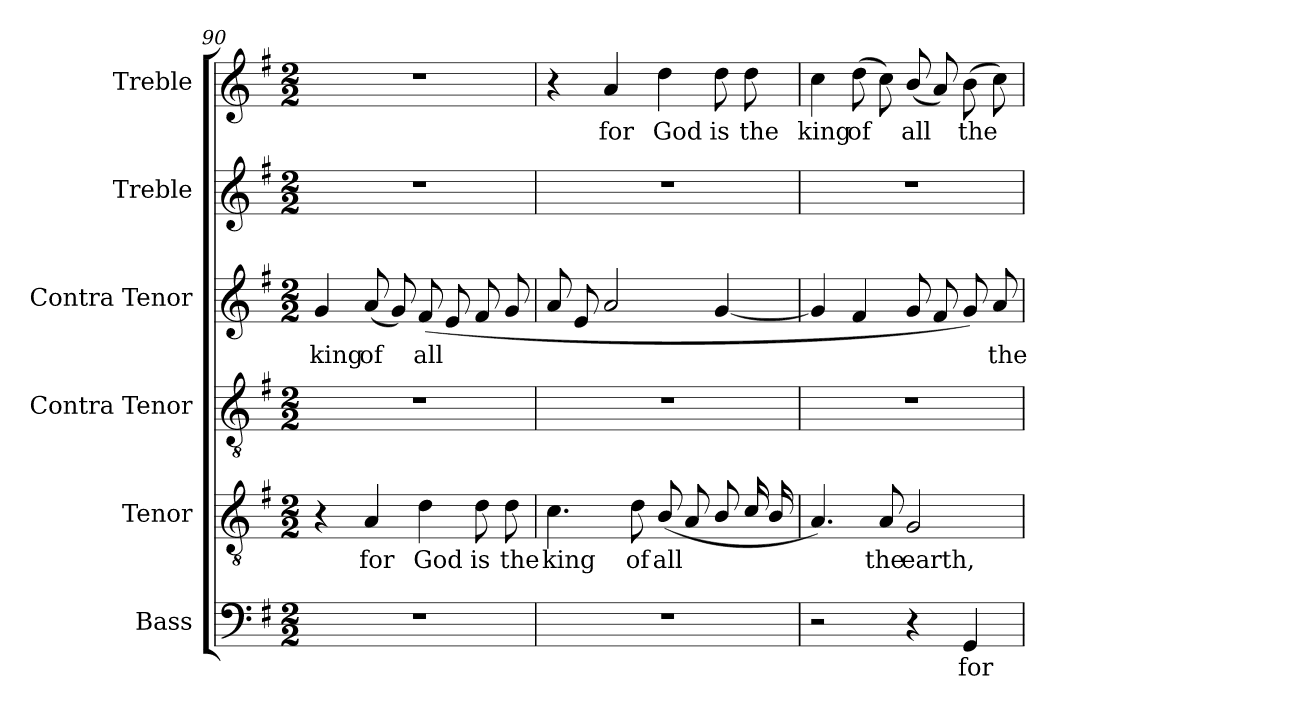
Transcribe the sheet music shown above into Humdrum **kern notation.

**kern	**text	**kern	**text	**kern	**kern	**text	**kern	**kern	**text
*part6	*part6	*part5	*part5	*part4	*part3	*part3	*part2	*part1	*part1
*staff6	*staff6	*staff5	*staff5	*staff4	*staff3	*staff3	*staff2	*staff1	*staff1
*I"Bass	*	*I"Tenor	*	*I"Contra Tenor	*I"Contra Tenor	*	*I"Treble	*I"Treble	*
*I'B.	*	*I'T.	*	*	*	*	*	*	*
*clefF4	*	*clefGv2	*	*clefGv2	*clefG2	*	*clefG2	*clefG2	*
*	*	*ITrd7c12	*	*ITrd7c12	*	*	*	*	*
*k[f#]	*	*k[f#]	*	*k[f#]	*k[f#]	*	*k[f#]	*k[f#]	*
*G:	*	*G:	*	*G:	*G:	*	*G:	*G:	*
*M2/2	*	*M2/2	*	*M2/2	*M2/2	*	*M2/2	*M2/2	*
=90	=90	=90	=90	=90	=90	=90	=90	=90	=90
!	!	!	!	!	!	!LO:LY:b:color=#000000	!	!	!
1r	.	4r	.	1r	4gi/	king	1r	1r	.
!	!	!	!LO:LY:b:color=#000000	!	!	!	!	!	!
!	!	!	!	!	!	!LO:LY:b:color=#000000	!	!	!
.	.	4AAi/	for	.	(8ai/	of	.	.	.
.	.	.	.	.	8gi/)	.	.	.	.
!	!	!	!LO:LY:b:color=#000000	!	!	!	!	!	!
!	!	!	!	!	!	!LO:LY:b:color=#000000	!	!	!
.	.	4Di\	God	.	(8f#i/	all	.	.	.
.	.	.	.	.	8ei/	.	.	.	.
!	!	!	!LO:LY:b:color=#000000	!	!	!	!	!	!
.	.	8Di\	is	.	8f#i/	.	.	.	.
!	!	!	!LO:LY:b:color=#000000	!	!	!	!	!	!
.	.	8Di\	the	.	8gi/	.	.	.	.
=91	=91	=91	=91	=91	=91	=91	=91	=91	=91
!	!	!	!LO:LY:b:color=#000000	!	!	!	!	!	!
1r	.	4.Ci\	king	1r	8ai/	.	1r	4r	.
.	.	.	.	.	8ei/	.	.	.	.
!	!	!	!	!	!	!	!	!	!LO:LY:b:color=#000000
.	.	.	.	.	2ai/	.	.	4ai/	for
!	!	!	!LO:LY:b:color=#000000	!	!	!	!	!	!
.	.	8Di\	of	.	.	.	.	.	.
!	!	!	!LO:LY:b:color=#000000	!	!	!	!	!	!
!	!	!	!	!	!	!	!	!	!LO:LY:b:color=#000000
.	.	(8BBi/	all	.	.	.	.	4ddi\	God
.	.	8AAi/	.	.	.	.	.	.	.
!	!	!	!	!	!	!	!	!	!LO:LY:b:color=#000000
.	.	8BBi/	.	.	[4gi/	.	.	8ddi\	is
!	!	!	!	!	!	!	!	!	!LO:LY:b:color=#000000
.	.	16Ci/	.	.	.	.	.	8ddi\	the
.	.	16BBi/	.	.	.	.	.	.	.
=92	=92	=92	=92	=92	=92	=92	=92	=92	=92
!	!	!	!	!	!	!	!	!	!LO:LY:b:color=#000000
2r	.	4.AAi/)	.	1r	4gi/]	.	1r	4cci\	king
!	!	!	!	!	!	!	!	!	!LO:LY:b:color=#000000
.	.	.	.	.	4f#i/	.	.	(8ddi\	of
!	!	!	!LO:LY:b:color=#000000	!	!	!	!	!	!
.	.	8AAi/	the	.	.	.	.	8cci\)	.
!	!	!	!LO:LY:b:color=#000000	!	!	!	!	!	!
!	!	!	!	!	!	!	!	!	!LO:LY:b:color=#000000
4r	.	2GGi/	earth,	.	8gi/	.	.	(8bi/	all
.	.	.	.	.	8f#i/	.	.	8ai/)	.
!	!LO:LY:b:color=#000000	!	!	!	!	!	!	!	!
!	!	!	!	!	!	!	!	!	!LO:LY:b:color=#000000
4GGi/	for	.	.	.	8gi/)	.	.	(8bi\	the
!	!	!	!	!	!	!LO:LY:b:color=#000000	!	!	!
.	.	.	.	.	8ai/	the	.	8cci\)	.
=	=	=	=	=	=	=	=	=	=
*-	*-	*-	*-	*-	*-	*-	*-	*-	*-
